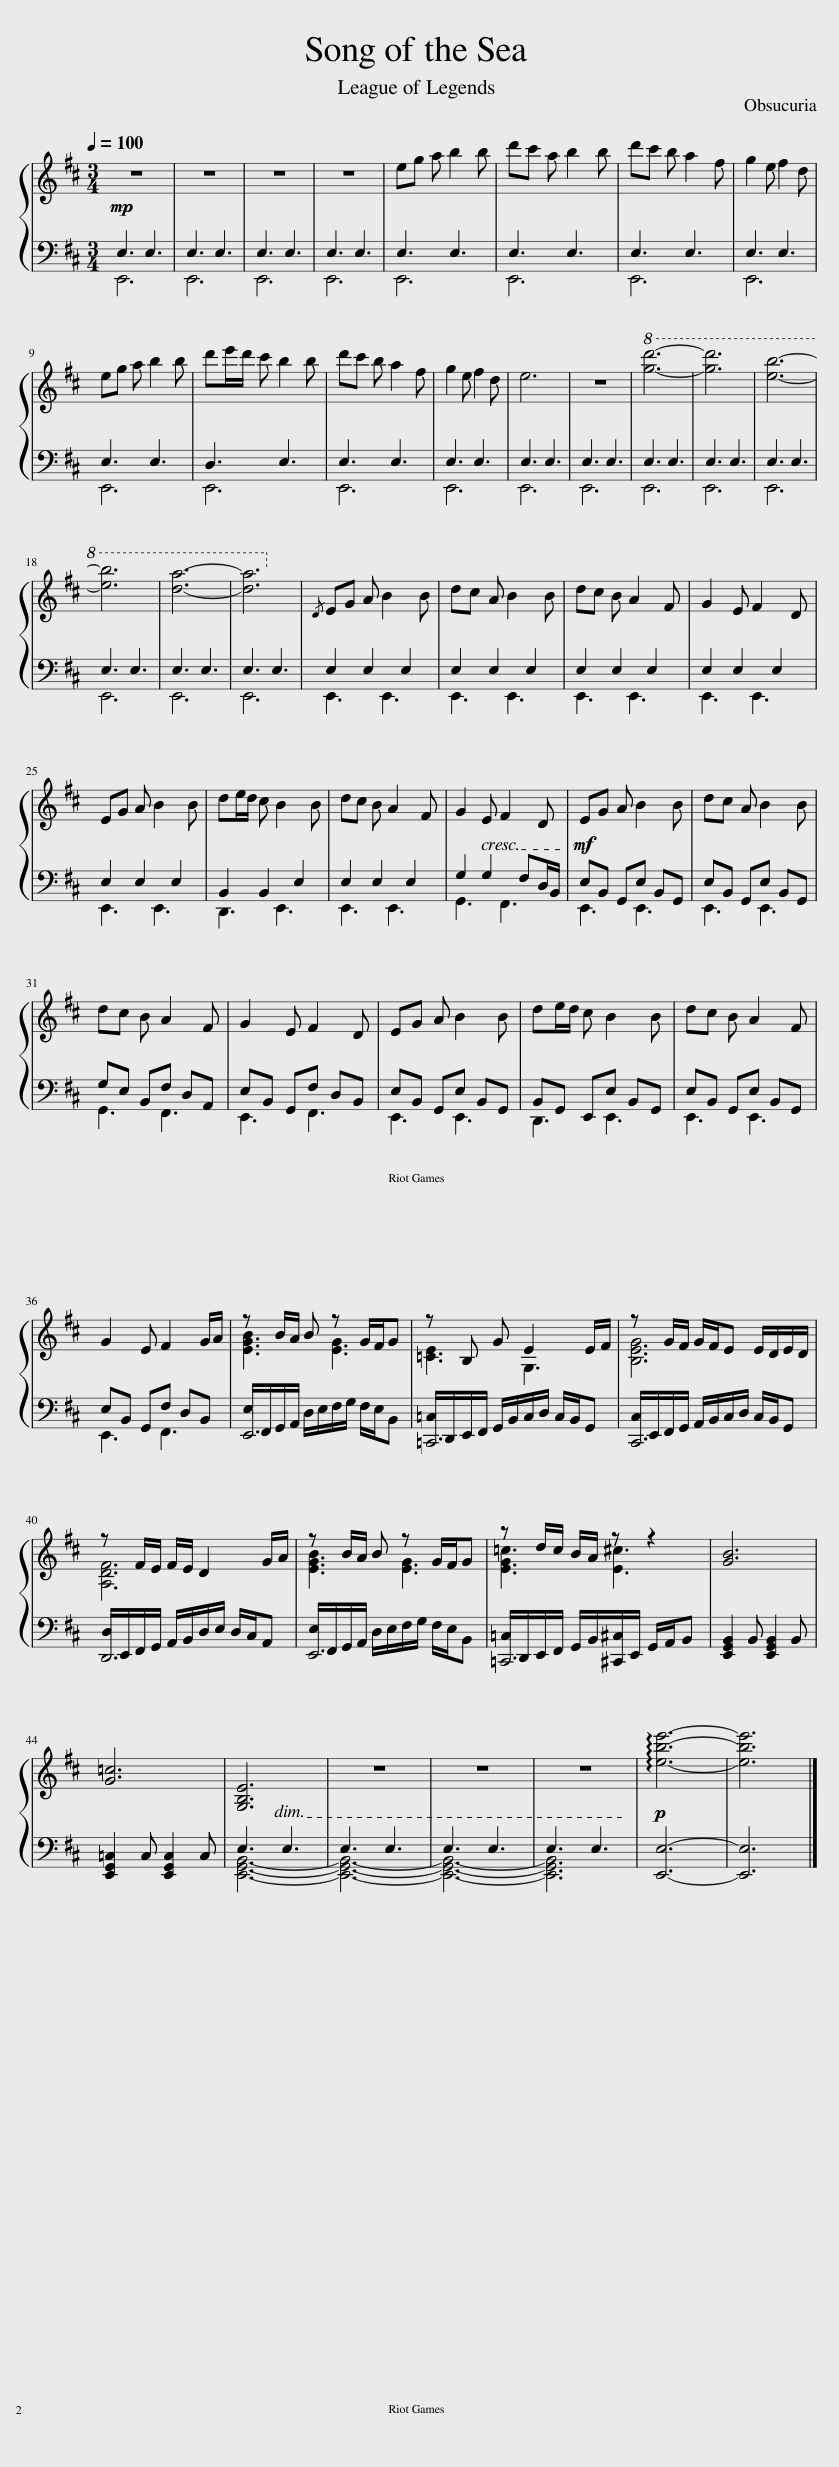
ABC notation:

X:1
%%score { ( 1 4 ) | ( 2 3 ) }
L:1/8
Q:1/4=100
M:3/4
I:linebreak $
K:D
V:1 treble
V:4 treble
V:2 bass
V:3 bass
V:1
 z6 | z6 | z6 | z6 | eg a b2 b | %5
 d'c' a b2 b | d'c' b a2 f | g2 e f2 d |$ eg a b2 b | d'e'/d'/ c' b2 b | %10
 d'c' b a2 f | g2 e f2 d | e6 | z6 |!p!!8va(! [g'd'']6- | %15
 [g'd'']6 | [e'b']6- |$ [e'b']6 | [d'a']6- | [d'a']6!8va)! | %20
!mp!{/D} EG A B2 B | dc A B2 B | dc B A2 F | G2 E F2 D |$ EG A B2 B | %25
 de/d/ c B2 B | dc B A2 F | G2 E F2 D |!mf! EG A B2 B | dc A B2 B |$ %30
 dc B A2 F | G2 E F2 D | EG A B2 B | de/d/ c B2 B | dc B A2 F |$ %35
 G2 E F2 G/A/ |!f! z B/A/ B z G/F/G | z B, G E2 E/F/ | z G/F/ G/F/E E/D/E/D/ |$ z F/E/ F/E/ D2 G/A/ | %40
 z B/A/ B z G/F/G | z d/=c/ B/A/ z z2 | [GB]6 |$ [G=c]6 | [G,B,E]6 | %45
 z6 | z6 | z6 |!p! !arpeggio!!^![ebe']6- | [ebe']6 |] %50
V:2
!mp!!ped! E,3 E,3 | E,3 E,3 | E,3 E,3 | E,3 E,3!ped-up! |!ped! E,3 E,3!ped-up! | %5
!ped! E,3 E,3!ped-up! |!ped! E,3 E,3!ped-up! |!ped! E,3 E,3!ped-up! |$!ped! E,3 E,3!ped-up! |!ped! D,3 E,3!ped-up! | %10
!ped! E,3 E,3!ped-up! |!ped! E,3 E,3!ped-up! |!ped! E,3 E,3 | E,3 E,3!ped-up! |!ped! E,3 E,3 | %15
 E,3 E,3!ped-up! |!ped! E,3 E,3!ped-up! |$!ped! E,3 E,3!ped-up! |!ped! E,3 E,3 | E,3 E,3!ped-up! | %20
!ped! E,2 E,2 E,2 | E,2 E,2 E,2!ped-up! |!ped! E,2 E,2 E,2 | E,2 E,2 E,2!ped-up! |$!ped! E,2 E,2 E,2 | %25
 B,,2 B,,2 E,2!ped-up! |!ped! E,2 E,2 E,2 | G,2 G,2 F,D,/B,,/!ped-up! |!ped! E,B,, G,,E, B,,G,, | E,B,, G,,E, B,,G,,!ped-up! |$ %30
!ped! G,E, B,,F, D,A,, | E,B,, G,,F, D,B,,!ped-up! |!ped! E,B,, G,,E, B,,G,, | B,,G,, E,,E, B,,G,,!ped-up! |!ped! E,B,, G,,E, B,,G,,!ped-up! |$ %35
!ped! E,B,, G,,F, D,B,,!ped-up! |!ped! E,,6!ped-up! |!ped! =C,,6!ped-up! |!ped! C,,6!ped-up! |$!ped! D,,6!ped-up! | %40
!ped! E,,6!ped-up! |!ped! =C,,6!ped-up!!ped!!ped-up! |!ped! [E,,G,,B,,]2 B,, [E,,G,,B,,]2 B,,!ped-up! |$!ped! [E,,G,,=C,]2 C, [E,,G,,C,]2 C,!ped-up! |!ped! E,3 E,3 | %45
 E,3 E,3 | E,3 E,3 | E,3 E,3 | [E,,E,]6- | [E,,E,]6!ped-up! |] %50
V:3
 E,,6 | E,,6 | E,,6 | E,,6 | E,,6 | %5
 E,,6 | E,,6 | E,,6 |$ E,,6 | E,,6 | %10
 E,,6 | E,,6 | E,,6 | E,,6 | E,,6 | %15
 E,,6 | E,,6 |$ E,,6 | E,,6 | E,,6 | %20
 E,,3 E,,3 | E,,3 E,,3 | E,,3 E,,3 | E,,3 E,,3 |$ E,,3 E,,3 | %25
 D,,3 E,,3 | E,,3 E,,3 | G,,3 F,,3 | E,,3 E,,3 | E,,3 E,,3 |$ %30
 G,,3 F,,3 | E,,3 F,,3 | E,,3 E,,3 | D,,3 E,,3 | E,,3 E,,3 |$ %35
 E,,3 F,,3 | E,/F,,/G,,/A,,/ D,/E,/F,/G,/ F,/E,/B,, | =C,/D,,/E,,/F,,/ G,,/B,,/C,/D,/ C,/B,,/G,, | C,/E,,/F,,/G,,/ A,,/B,,/C,/D,/ C,/B,,/G,, |$ D,/E,,/F,,/G,,/ A,,/B,,/D,/E,/ D,/C,/A,, | %40
 E,/F,,/G,,/A,,/ D,/E,/F,/G,/ F,/E,/B,, | =C,/D,,/E,,/F,,/ G,,/B,,/[^C,,^C,]/E,,/ G,,/A,,/B,, | x6 |$ x6 | [E,,G,,B,,]6- | %45
 [E,,G,,B,,]6- | [E,,G,,B,,]6- | [E,,G,,B,,]6 | x6 | x6 |] %50
V:4
 x6 | x6 | x6 | x6 | x6 | %5
 x6 | x6 | x6 |$ x6 | x6 | %10
 x6 | x6 | x6 | x6 |!8va(! x6 | %15
 x6 | x6 |$ x6 | x6 | x6!8va)! | %20
 x6 | x6 | x6 | x6 |$ x6 | %25
 x6 | x6 | x6 | x6 | x6 |$ %30
 x6 | x6 | x6 | x6 | x6 |$ %35
 x6 | [EGB]3 [EG]3 | [=CE]3 G,3 | [B,EG]6 |$ [A,DF]6 | %40
 [EGB]3 [EG]3 | [EG=c]3 [E^c]3 | x6 |$ x6 | x6 | %45
 x6 | x6 | x6 | x6 | x6 |] %50
